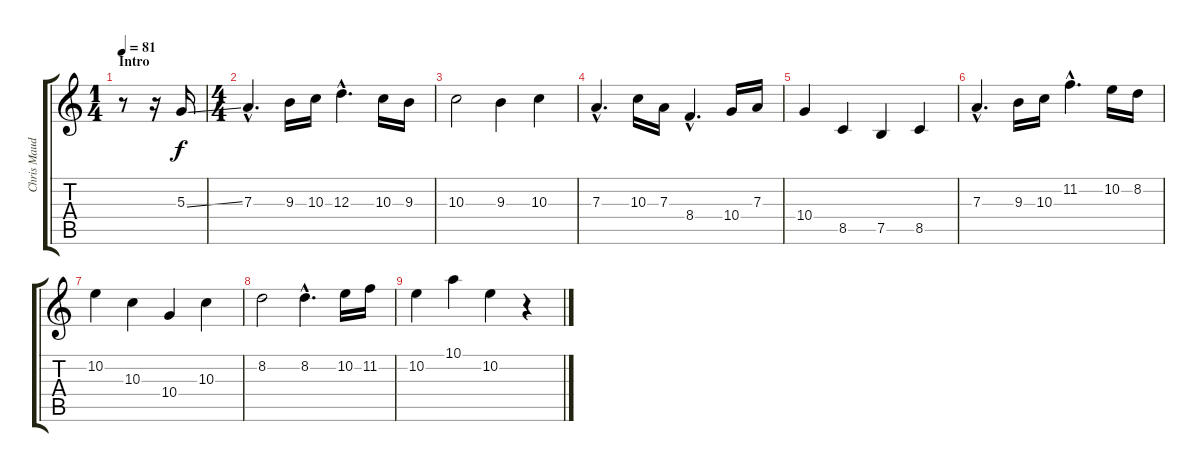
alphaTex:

\track ("Chris Maudling (Lead)" "Chris Maud") {instrument distortionguitar}
\staff {score tabs}
\tuning (B3 Gb3 D3 A2 E2 B1) {hide}
\ts (1 4)
\section ("" "Intro")
\tempo 81
\clef g2
\ks c
r.8{dy f instrument distortionguitar} r.16 5.3{ss}.16 |
\ts (4 4)
7.3{hac}.4{d} 9.3.16 10.3.16 12.3{hac}.4{d} 10.3.16 9.3.16 |
10.3.2 9.3.4 10.3.4 |
7.3{hac}.4{d} 10.3.16 7.3.16 8.4{hac}.4{d} 10.4.16 7.3.16 |
10.4.4 8.5.4 7.5.4 8.5.4 |
7.3{hac}.4{d} 9.3.16 10.3.16 11.2{hac}.4{d} 10.2.16 8.2.16 |
10.2.4 10.3.4 10.4.4 10.3.4 |
8.2.2 8.2{hac}.4{d} 10.2.16 11.2.16 |
10.2.4 10.1.4 10.2.4 r.4
